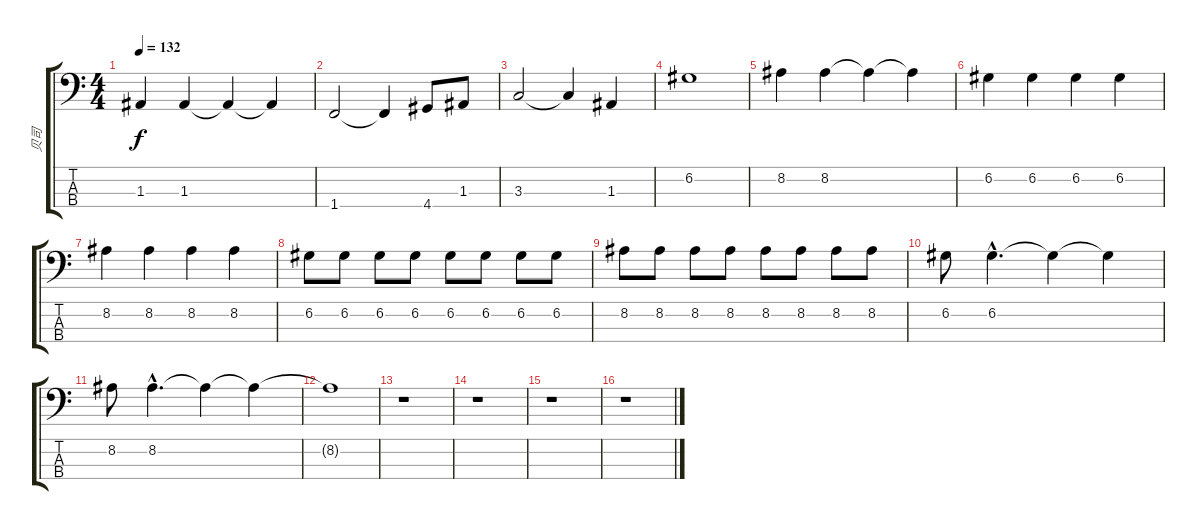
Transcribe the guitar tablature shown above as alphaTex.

\track ("贝司" "贝司") {instrument acousticbass}
\staff {score tabs}
\tuning (G2 D2 A1 E1) {hide}
\ts (4 4)
\tempo 132
\clef f4
\ks c
1.3.4{dy f} 1.3.4 1.3{t}.4 1.3{t}.4 |
1.4.2 1.4{t}.4 4.4.8 1.3.8 |
3.3.2 3.3{t}.4 1.3.4 |
6.2.1 |
8.2.4 8.2.4 8.2{t}.4 8.2{t}.4 |
6.2.4 6.2.4 6.2.4 6.2.4 |
8.2.4 8.2.4 8.2.4 8.2.4 |
6.2.8 6.2.8 6.2.8 6.2.8 6.2.8 6.2.8 6.2.8 6.2.8 |
8.2.8 8.2.8 8.2.8 8.2.8 8.2.8 8.2.8 8.2.8 8.2.8 |
6.2.8 6.2{hac}.4{d} 6.2{t}.4 6.2{t}.4 |
8.2.8 8.2{hac}.4{d} 8.2{t}.4 8.2{t}.4 |
8.2{t}.1 |
r.1 |
r.1 |
r.1 |
r.1
